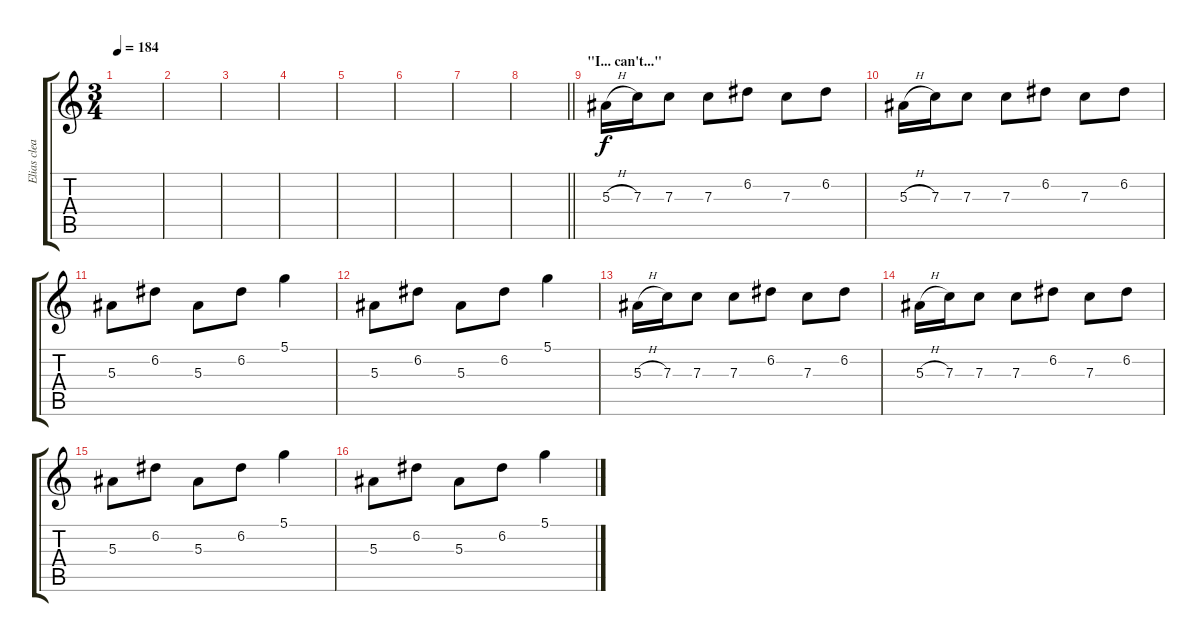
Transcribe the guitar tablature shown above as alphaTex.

\track ("Elias clean" "Elias clea") {instrument electricguitarclean}
\staff {score tabs}
\tuning (D4 A3 F3 C3 G2 C2) {hide}
\ts (3 4)
\tempo 184
\clef g2
\ks c
|
|
|
|
|
|
|
\barLineRight lightlight
|
\section ("" "\"I... can't...\"")
5.3{h}.16 7.3.16 7.3.8 7.3.8 6.2.8 7.3.8 6.2.8 |
5.3{h}.16 7.3.16 7.3.8 7.3.8 6.2.8 7.3.8 6.2.8 |
5.3.8 6.2.8 5.3.8 6.2.8 5.1.4 |
5.3.8 6.2.8 5.3.8 6.2.8 5.1.4 |
5.3{h}.16 7.3.16 7.3.8 7.3.8 6.2.8 7.3.8 6.2.8 |
5.3{h}.16 7.3.16 7.3.8 7.3.8 6.2.8 7.3.8 6.2.8 |
5.3.8 6.2.8 5.3.8 6.2.8 5.1.4 |
5.3.8 6.2.8 5.3.8 6.2.8 5.1.4
